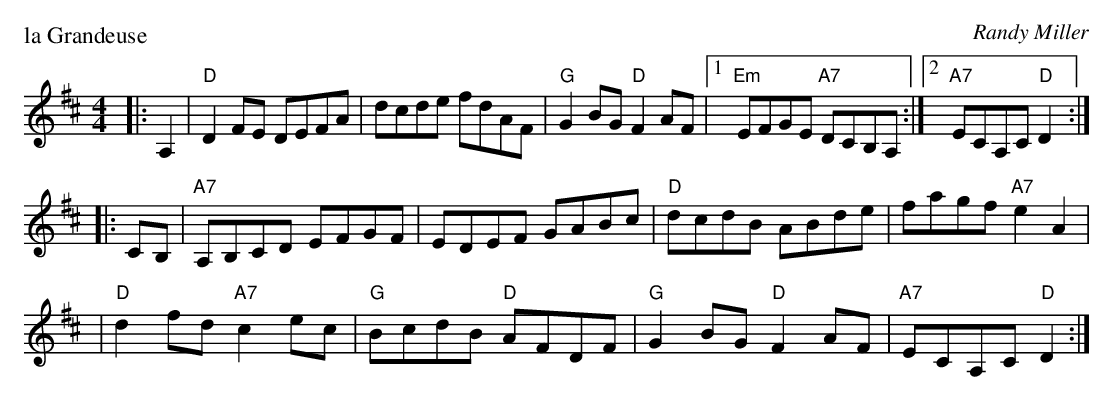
X:1
P: la Grandeuse
O: Randy Miller
M: 4/4
L: 1/8
K: D
|: A,2 \
| "D"D2FE DEFA | dcde fdAF | "G"G2BG "D"F2AF |1 "Em"EFGE "A7"DCB,A, :|2 "A7"ECA,C "D"D2 :|
|: CB, \
| "A7"A,B,CD EFGF | EDEF GABc | "D"dcdB ABde | fagf "A7"e2A2 |
| "D"d2fd "A7"c2ec | "G"BcdB "D"AFDF | "G"G2BG "D"F2AF | "A7"ECA,C "D"D2 :|
